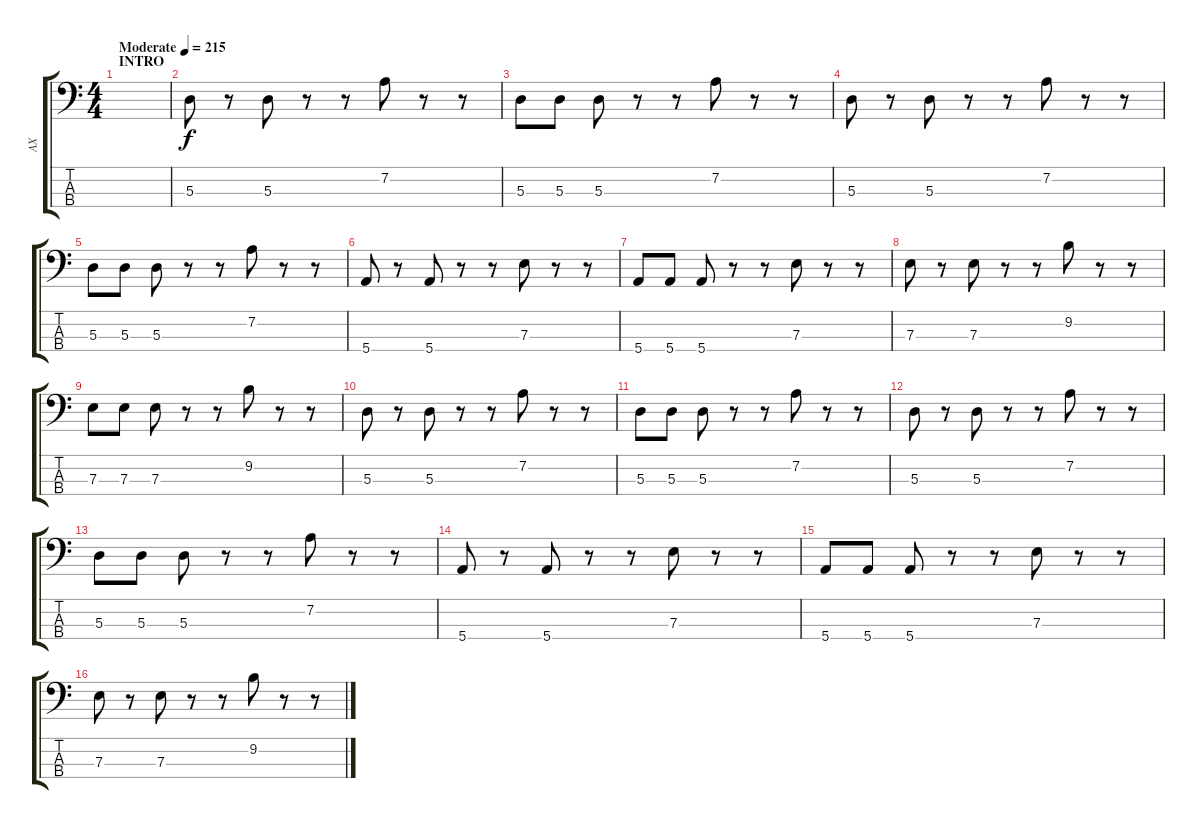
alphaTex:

\track ("AX" "AX") {instrument electricbasspick}
\staff {score tabs}
\tuning (G2 D2 A1 E1) {hide}
\ts (4 4)
\section ("" "INTRO")
\tempo (215 "Moderate")
\clef f4
\ks c
|
5.3.8 r.8 5.3.8 r.8 r.8 7.2.8 r.8 r.8 |
5.3.8 5.3.8 5.3.8 r.8 r.8 7.2.8 r.8 r.8 |
5.3.8 r.8 5.3.8 r.8 r.8 7.2.8 r.8 r.8 |
5.3.8 5.3.8 5.3.8 r.8 r.8 7.2.8 r.8 r.8 |
5.4.8 r.8 5.4.8 r.8 r.8 7.3.8 r.8 r.8 |
5.4.8 5.4.8 5.4.8 r.8 r.8 7.3.8 r.8 r.8 |
7.3.8 r.8 7.3.8 r.8 r.8 9.2.8 r.8 r.8 |
7.3.8 7.3.8 7.3.8 r.8 r.8 9.2.8 r.8 r.8 |
5.3.8 r.8 5.3.8 r.8 r.8 7.2.8 r.8 r.8 |
5.3.8 5.3.8 5.3.8 r.8 r.8 7.2.8 r.8 r.8 |
5.3.8 r.8 5.3.8 r.8 r.8 7.2.8 r.8 r.8 |
5.3.8 5.3.8 5.3.8 r.8 r.8 7.2.8 r.8 r.8 |
5.4.8 r.8 5.4.8 r.8 r.8 7.3.8 r.8 r.8 |
5.4.8 5.4.8 5.4.8 r.8 r.8 7.3.8 r.8 r.8 |
7.3.8 r.8 7.3.8 r.8 r.8 9.2.8 r.8 r.8
